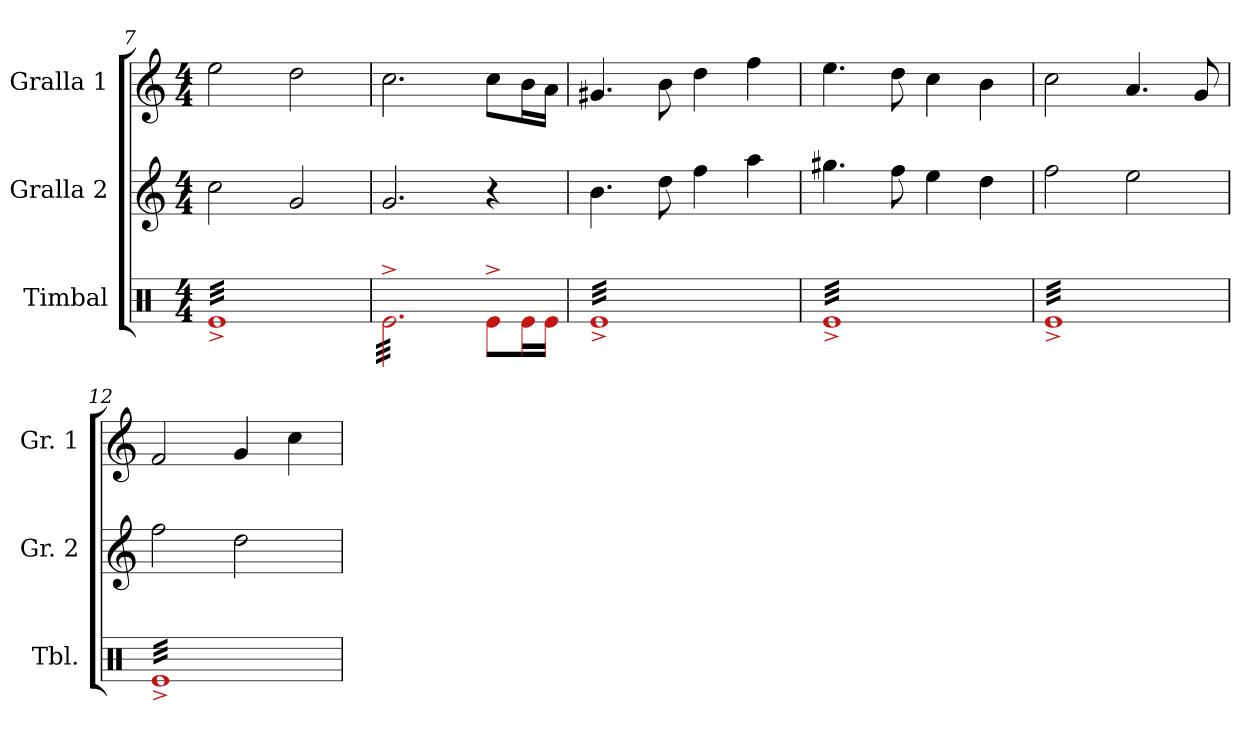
**kern	**kern	**kern
*part3	*part2	*part1
*staff3	*staff2	*staff1
*I"Timbal	*I"Gralla 2	*I"Gralla 1
*I'Tbl.	*I'Gr. 2	*I'Gr. 1
!!LO:LB:g=z
*clefX	*clefG2	*clefG2
*k[]	*k[]	*k[]
*M4/4	*M4/4	*M4/4
=7	=7	=7
*tremolo	*	*
32e^LLL	2cc\	2ee\
32e^	.	.
32e^	.	.
32e^	.	.
32e^	.	.
32e^	.	.
32e^	.	.
32e^	.	.
32e^	.	.
32e^	.	.
32e^	.	.
32e^	.	.
32e^	.	.
32e^	.	.
32e^	.	.
32e^	.	.
32e^	2g/	2dd\
32e^	.	.
32e^	.	.
32e^	.	.
32e^	.	.
32e^	.	.
32e^	.	.
32e^	.	.
32e^	.	.
32e^	.	.
32e^	.	.
32e^	.	.
32e^	.	.
32e^	.	.
32e^	.	.
32e^JJJ	.	.
=8	=8	=8
32e^\LLL	2.g/	2.cc\
32e^\	.	.
32e^\	.	.
32e^\	.	.
32e^\	.	.
32e^\	.	.
32e^\	.	.
32e^\	.	.
32e^\	.	.
32e^\	.	.
32e^\	.	.
32e^\	.	.
32e^\	.	.
32e^\	.	.
32e^\	.	.
32e^\	.	.
32e^\	.	.
32e^\	.	.
32e^\	.	.
32e^\	.	.
32e^\	.	.
32e^\	.	.
32e^\	.	.
32e^\JJJ	.	.
*Xtremolo	*	*
8e^\L	4r	8cc\L
16e\L	.	16b\L
16e\JJ	.	16a\JJ
=9	=9	=9
*tremolo	*	*
32e^LLL	4.b\	4.g#X/
32e^	.	.
32e^	.	.
32e^	.	.
32e^	.	.
32e^	.	.
32e^	.	.
32e^	.	.
32e^	.	.
32e^	.	.
32e^	.	.
32e^	.	.
32e^	8dd\	8b\
32e^	.	.
32e^	.	.
32e^	.	.
32e^	4ff\	4dd\
32e^	.	.
32e^	.	.
32e^	.	.
32e^	.	.
32e^	.	.
32e^	.	.
32e^	.	.
32e^	4aa\	4ff\
32e^	.	.
32e^	.	.
32e^	.	.
32e^	.	.
32e^	.	.
32e^	.	.
32e^JJJ	.	.
=10	=10	=10
32e^LLL	4.gg#X\	4.ee\
32e^	.	.
32e^	.	.
32e^	.	.
32e^	.	.
32e^	.	.
32e^	.	.
32e^	.	.
32e^	.	.
32e^	.	.
32e^	.	.
32e^	.	.
32e^	8ff\	8dd\
32e^	.	.
32e^	.	.
32e^	.	.
32e^	4ee\	4cc\
32e^	.	.
32e^	.	.
32e^	.	.
32e^	.	.
32e^	.	.
32e^	.	.
32e^	.	.
32e^	4dd\	4b\
32e^	.	.
32e^	.	.
32e^	.	.
32e^	.	.
32e^	.	.
32e^	.	.
32e^JJJ	.	.
=11	=11	=11
32e^LLL	2ff\	2cc\
32e^	.	.
32e^	.	.
32e^	.	.
32e^	.	.
32e^	.	.
32e^	.	.
32e^	.	.
32e^	.	.
32e^	.	.
32e^	.	.
32e^	.	.
32e^	.	.
32e^	.	.
32e^	.	.
32e^	.	.
32e^	2ee\	4.a/
32e^	.	.
32e^	.	.
32e^	.	.
32e^	.	.
32e^	.	.
32e^	.	.
32e^	.	.
32e^	.	.
32e^	.	.
32e^	.	.
32e^	.	.
32e^	.	8g/
32e^	.	.
32e^	.	.
32e^JJJ	.	.
=12	=12	=12
32e^LLL	2ff\	2f/
32e^	.	.
32e^	.	.
32e^	.	.
32e^	.	.
32e^	.	.
32e^	.	.
32e^	.	.
32e^	.	.
32e^	.	.
32e^	.	.
32e^	.	.
32e^	.	.
32e^	.	.
32e^	.	.
32e^	.	.
32e^	2dd\	4g/
32e^	.	.
32e^	.	.
32e^	.	.
32e^	.	.
32e^	.	.
32e^	.	.
32e^	.	.
32e^	.	4cc\
32e^	.	.
32e^	.	.
32e^	.	.
32e^	.	.
32e^	.	.
32e^	.	.
32e^JJJ	.	.
*Xtremolo	*	*
=	=	=
*-	*-	*-
